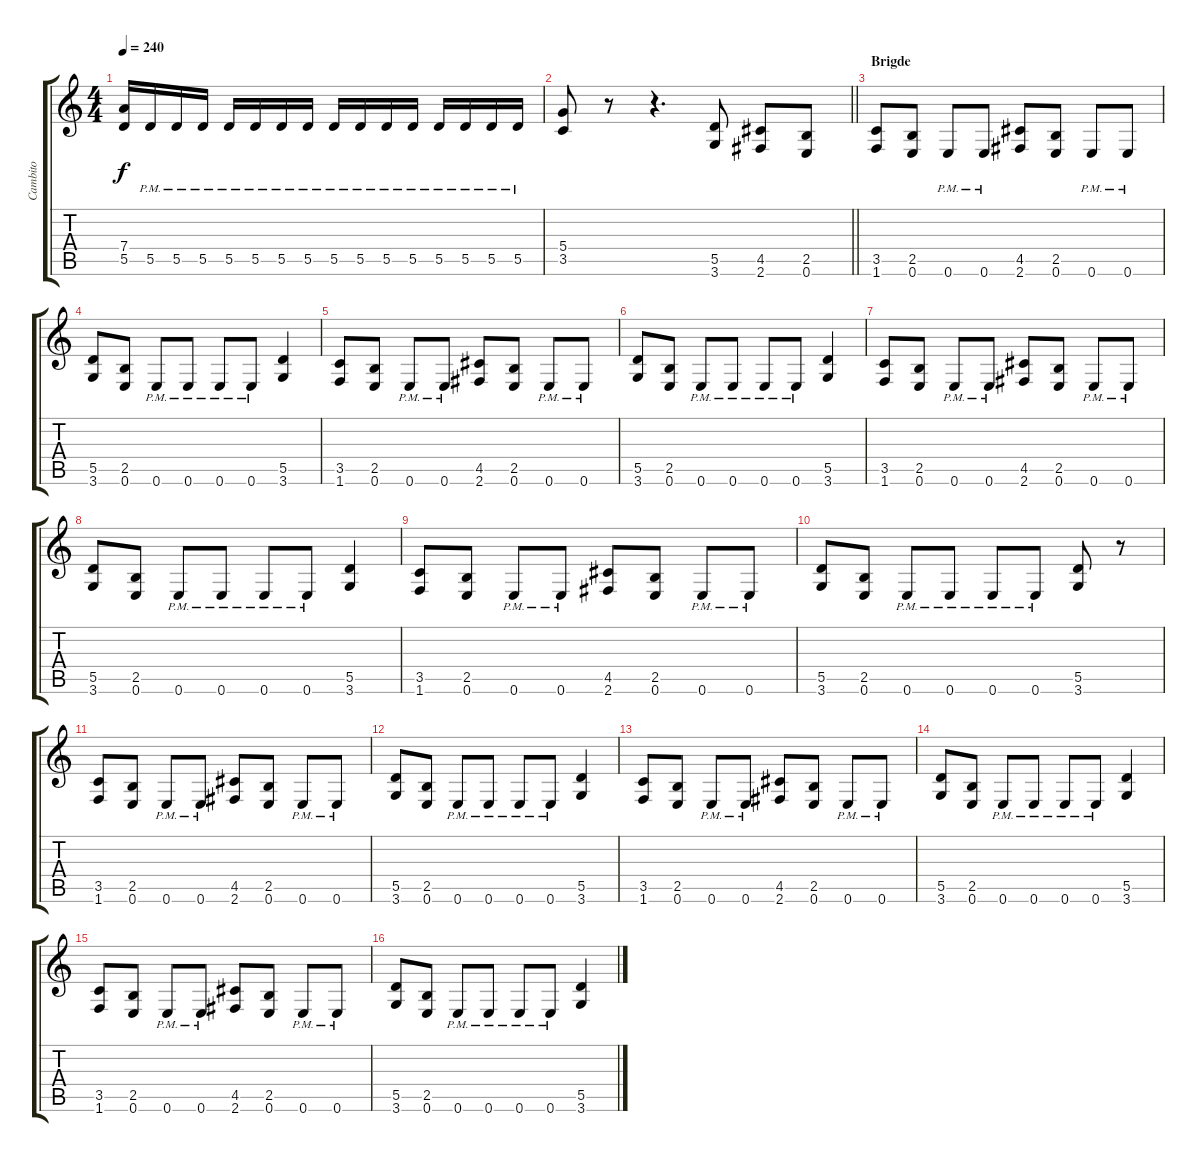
\track ("Cambito" "Cambito") {instrument distortionguitar}
\staff {score tabs}
\tuning (E4 B3 G3 D3 A2 E2) {hide}
\ts (4 4)
\tempo 240
\clef g2
\ks c
(7.4 5.5).16{dy f} 5.5{pm}.16 5.5{pm}.16 5.5{pm}.16 5.5{pm}.16 5.5{pm}.16 5.5{pm}.16 5.5{pm}.16 5.5{pm}.16 5.5{pm}.16 5.5{pm}.16 5.5{pm}.16 5.5{pm}.16 5.5{pm}.16 5.5{pm}.16 5.5{pm}.16 |
\barLineRight lightlight
(5.4 3.5).8 r.8 r.4{d} (5.5 3.6).8 (4.5 2.6).8 (2.5 0.6).8 |
\section ("" "Brigde")
(3.5 1.6).8 (2.5 0.6).8 0.6{pm}.8 0.6{pm}.8 (4.5 2.6).8 (2.5 0.6).8 0.6{pm}.8 0.6{pm}.8 |
(5.5 3.6).8 (2.5 0.6).8 0.6{pm}.8 0.6{pm}.8 0.6{pm}.8 0.6{pm}.8 (5.5 3.6).4 |
(3.5 1.6).8 (2.5 0.6).8 0.6{pm}.8 0.6{pm}.8 (4.5 2.6).8 (2.5 0.6).8 0.6{pm}.8 0.6{pm}.8 |
(5.5 3.6).8 (2.5 0.6).8 0.6{pm}.8 0.6{pm}.8 0.6{pm}.8 0.6{pm}.8 (5.5 3.6).4 |
(3.5 1.6).8 (2.5 0.6).8 0.6{pm}.8 0.6{pm}.8 (4.5 2.6).8 (2.5 0.6).8 0.6{pm}.8 0.6{pm}.8 |
(5.5 3.6).8 (2.5 0.6).8 0.6{pm}.8 0.6{pm}.8 0.6{pm}.8 0.6{pm}.8 (5.5 3.6).4 |
(3.5 1.6).8 (2.5 0.6).8 0.6{pm}.8 0.6{pm}.8 (4.5 2.6).8 (2.5 0.6).8 0.6{pm}.8 0.6{pm}.8 |
(5.5 3.6).8 (2.5 0.6).8 0.6{pm}.8 0.6{pm}.8 0.6{pm}.8 0.6{pm}.8 (5.5 3.6).8 r.8 |
(3.5 1.6).8 (2.5 0.6).8 0.6{pm}.8 0.6{pm}.8 (4.5 2.6).8 (2.5 0.6).8 0.6{pm}.8 0.6{pm}.8 |
(5.5 3.6).8 (2.5 0.6).8 0.6{pm}.8 0.6{pm}.8 0.6{pm}.8 0.6{pm}.8 (5.5 3.6).4 |
(3.5 1.6).8 (2.5 0.6).8 0.6{pm}.8 0.6{pm}.8 (4.5 2.6).8 (2.5 0.6).8 0.6{pm}.8 0.6{pm}.8 |
(5.5 3.6).8 (2.5 0.6).8 0.6{pm}.8 0.6{pm}.8 0.6{pm}.8 0.6{pm}.8 (5.5 3.6).4 |
(3.5 1.6).8 (2.5 0.6).8 0.6{pm}.8 0.6{pm}.8 (4.5 2.6).8 (2.5 0.6).8 0.6{pm}.8 0.6{pm}.8 |
(5.5 3.6).8 (2.5 0.6).8 0.6{pm}.8 0.6{pm}.8 0.6{pm}.8 0.6{pm}.8 (5.5 3.6).4
